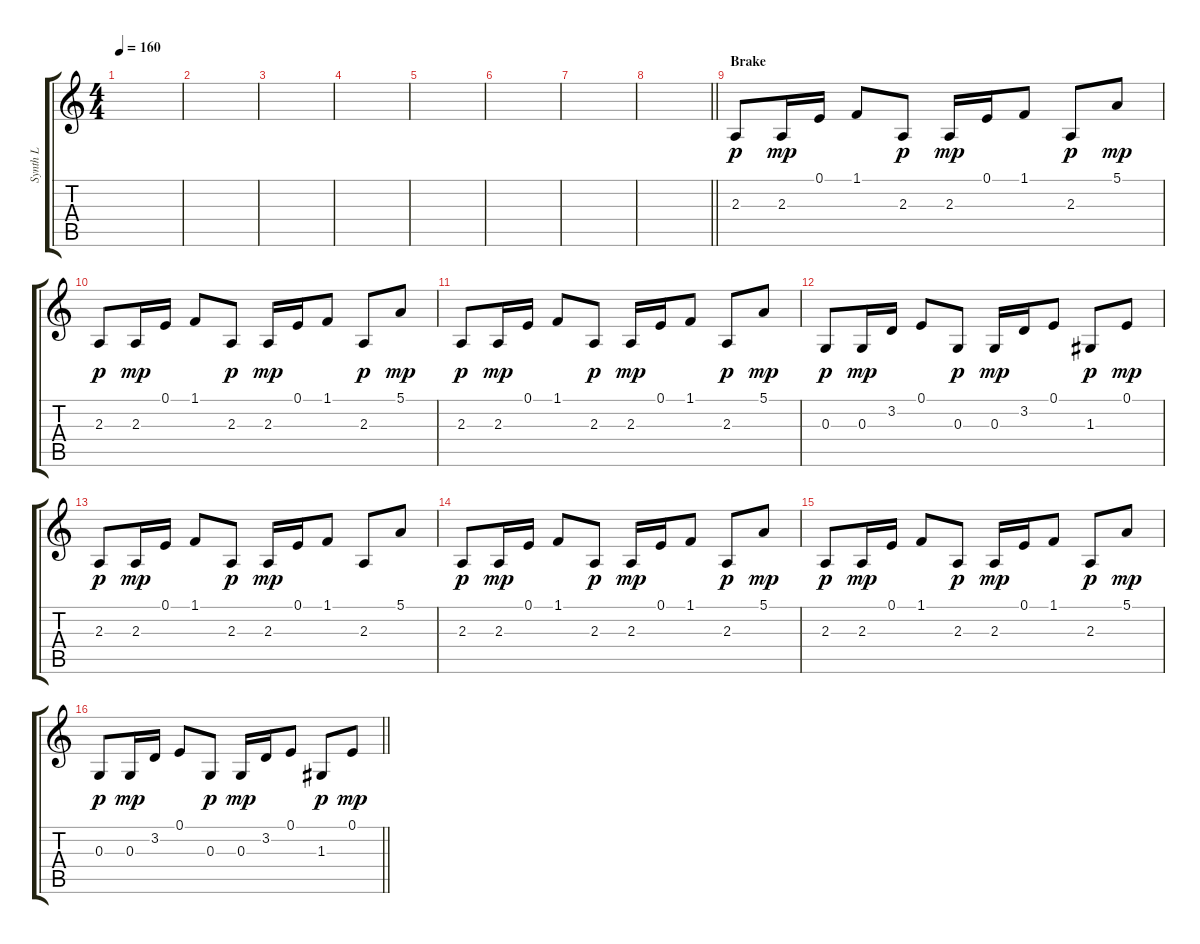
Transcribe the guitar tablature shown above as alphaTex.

\track ("Synth L" "Synth L") {instrument lead2sawtooth}
\staff {score tabs}
\tuning (E4 B3 G3 D3 A2 E2) {hide}
\ts (4 4)
\tempo 160
\clef g2
\ks c
|
|
|
|
|
|
|
\barLineRight lightlight
|
\section ("" "Brake")
2.3.8{dy p} 2.3.16{dy mp} 0.1.16 1.1.8 2.3.8{dy p} 2.3.16{dy mp} 0.1.16 1.1.8 2.3.8{dy p} 5.1.8{dy mp} |
2.3.8{dy p} 2.3.16{dy mp} 0.1.16 1.1.8 2.3.8{dy p} 2.3.16{dy mp} 0.1.16 1.1.8 2.3.8{dy p} 5.1.8{dy mp} |
2.3.8{dy p} 2.3.16{dy mp} 0.1.16 1.1.8 2.3.8{dy p} 2.3.16{dy mp} 0.1.16 1.1.8 2.3.8{dy p} 5.1.8{dy mp} |
0.3.8{dy p} 0.3.16{dy mp} 3.2.16 0.1.8 0.3.8{dy p} 0.3.16{dy mp} 3.2.16 0.1.8 1.3.8{dy p} 0.1.8{dy mp} |
2.3.8{dy p} 2.3.16{dy mp} 0.1.16 1.1.8 2.3.8{dy p} 2.3.16{dy mp} 0.1.16 1.1.8 2.3.8 5.1.8 |
2.3.8{dy p} 2.3.16{dy mp} 0.1.16 1.1.8 2.3.8{dy p} 2.3.16{dy mp} 0.1.16 1.1.8 2.3.8{dy p} 5.1.8{dy mp} |
2.3.8{dy p} 2.3.16{dy mp} 0.1.16 1.1.8 2.3.8{dy p} 2.3.16{dy mp} 0.1.16 1.1.8 2.3.8{dy p} 5.1.8{dy mp} |
\barLineRight lightlight
0.3.8{dy p} 0.3.16{dy mp} 3.2.16 0.1.8 0.3.8{dy p} 0.3.16{dy mp} 3.2.16 0.1.8 1.3.8{dy p} 0.1.8{dy mp}
